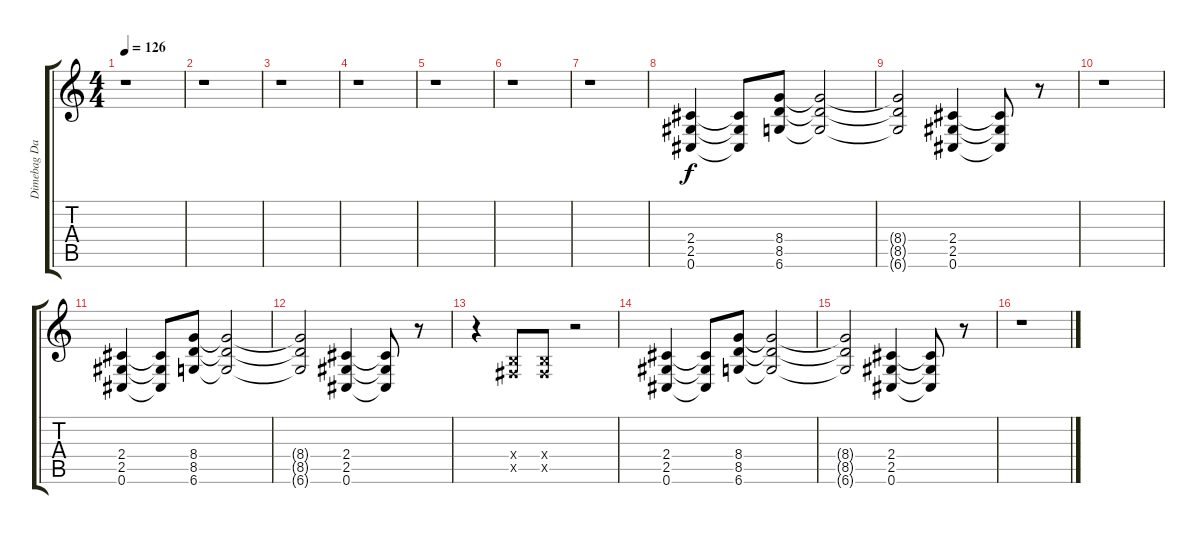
\track ("Dimebag Darrel" "Dimebag Da") {instrument distortionguitar}
\staff {score tabs}
\tuning (Db4 Ab3 E3 B2 Gb2 Db2) {hide}
\ts (4 4)
\tempo 126
\clef g2
\ks c
r.1{dy f instrument distortionguitar} |
r.1 |
r.1 |
r.1 |
r.1 |
r.1 |
r.1 |
(2.4 2.5 0.6).4 (2.4{t} 2.5{t} 0.6{t}).8 (8.4 8.5 6.6).8 (8.4{t} 8.5{t} 6.6{t}).2 |
(8.4{t} 8.5{t} 6.6{t}).2 (2.4 2.5 0.6).4 (2.4{t} 2.5{t} 0.6{t}).8 r.8 |
r.1 |
(2.4 2.5 0.6).4 (2.4{t} 2.5{t} 0.6{t}).8 (8.4 8.5 6.6).8 (8.4{t} 8.5{t} 6.6{t}).2 |
(8.4{t} 8.5{t} 6.6{t}).2 (2.4 2.5 0.6).4 (2.4{t} 2.5{t} 0.6{t}).8 r.8 |
r.4 (0.4{x} 0.5{x}).8 (0.4{x} 0.5{x}).8 r.2 |
(2.4 2.5 0.6).4 (2.4{t} 2.5{t} 0.6{t}).8 (8.4 8.5 6.6).8 (8.4{t} 8.5{t} 6.6{t}).2 |
(8.4{t} 8.5{t} 6.6{t}).2 (2.4 2.5 0.6).4 (2.4{t} 2.5{t} 0.6{t}).8 r.8 |
r.1
